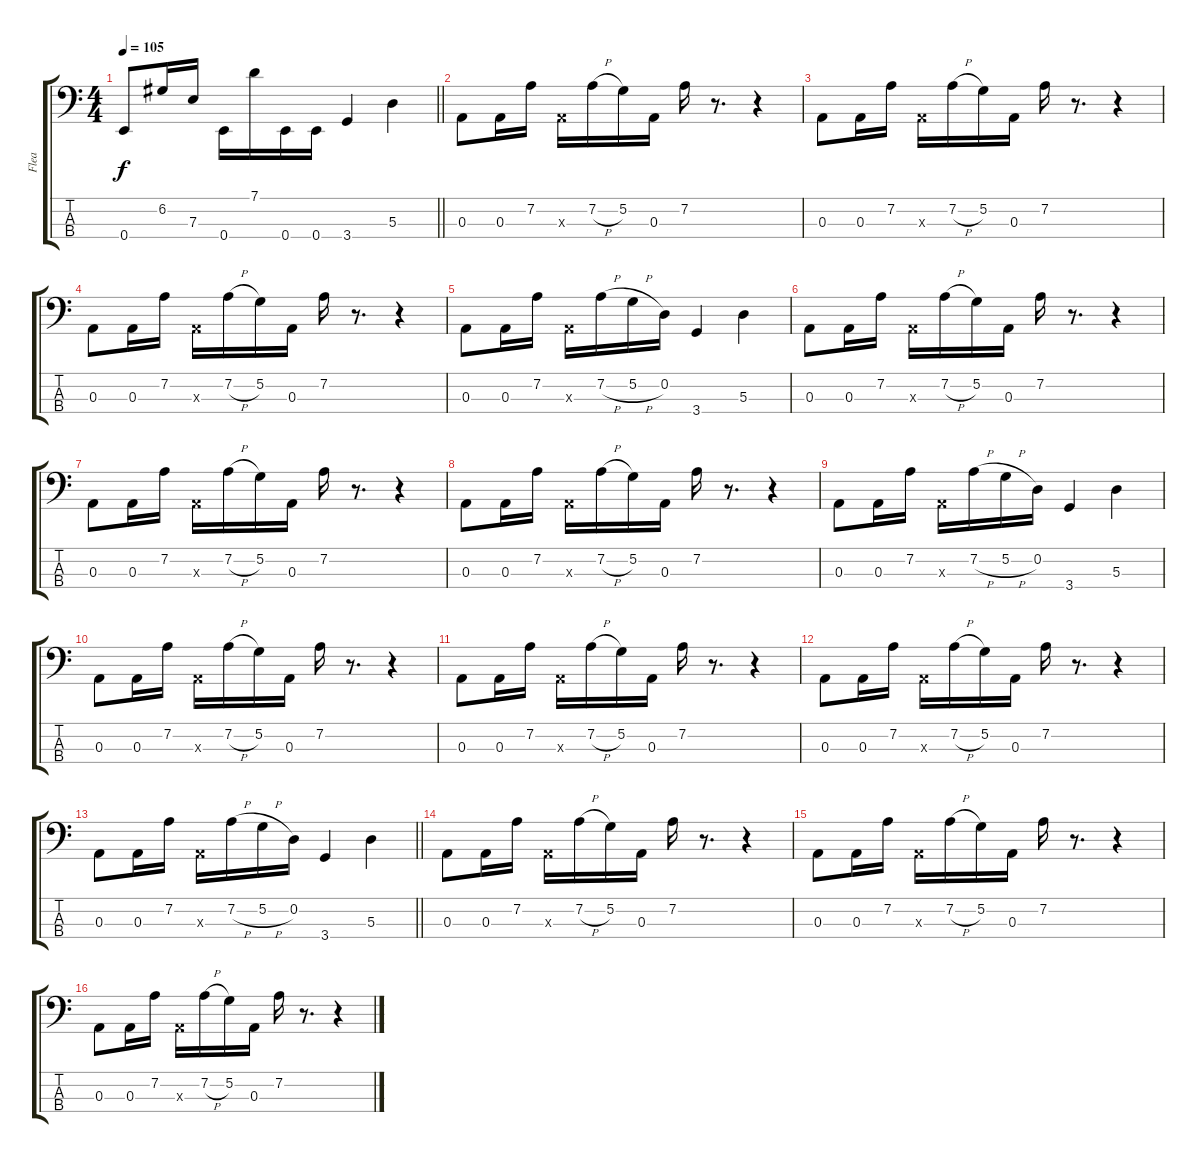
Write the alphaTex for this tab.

\track ("Flea" "Flea") {instrument slapbass1}
\staff {score tabs}
\tuning (G2 D2 A1 E1) {hide}
\ts (4 4)
\tempo 105
\clef f4
\barLineRight lightlight
\ks c
0.4.8{dy f} 6.2.16 7.3.16 0.4.16 7.1.16 0.4.16 0.4.16 3.4.4 5.3.4 |
0.3.8 0.3.16 7.2.16 0.3{x}.16 7.2{h}.16 5.2.16 0.3.16 7.2.16 r.8{d} r.4 |
0.3.8 0.3.16 7.2.16 0.3{x}.16 7.2{h}.16 5.2.16 0.3.16 7.2.16 r.8{d} r.4 |
0.3.8 0.3.16 7.2.16 0.3{x}.16 7.2{h}.16 5.2.16 0.3.16 7.2.16 r.8{d} r.4 |
0.3.8 0.3.16 7.2.16 0.3{x}.16 7.2{h}.16 5.2{h}.16 0.2.16 3.4.4 5.3.4 |
0.3.8 0.3.16 7.2.16 0.3{x}.16 7.2{h}.16 5.2.16 0.3.16 7.2.16 r.8{d} r.4 |
0.3.8 0.3.16 7.2.16 0.3{x}.16 7.2{h}.16 5.2.16 0.3.16 7.2.16 r.8{d} r.4 |
0.3.8 0.3.16 7.2.16 0.3{x}.16 7.2{h}.16 5.2.16 0.3.16 7.2.16 r.8{d} r.4 |
0.3.8 0.3.16 7.2.16 0.3{x}.16 7.2{h}.16 5.2{h}.16 0.2.16 3.4.4 5.3.4 |
0.3.8 0.3.16 7.2.16 0.3{x}.16 7.2{h}.16 5.2.16 0.3.16 7.2.16 r.8{d} r.4 |
0.3.8 0.3.16 7.2.16 0.3{x}.16 7.2{h}.16 5.2.16 0.3.16 7.2.16 r.8{d} r.4 |
0.3.8 0.3.16 7.2.16 0.3{x}.16 7.2{h}.16 5.2.16 0.3.16 7.2.16 r.8{d} r.4 |
\barLineRight lightlight
0.3.8 0.3.16 7.2.16 0.3{x}.16 7.2{h}.16 5.2{h}.16 0.2.16 3.4.4 5.3.4 |
0.3.8 0.3.16 7.2.16 0.3{x}.16 7.2{h}.16 5.2.16 0.3.16 7.2.16 r.8{d} r.4 |
0.3.8 0.3.16 7.2.16 0.3{x}.16 7.2{h}.16 5.2.16 0.3.16 7.2.16 r.8{d} r.4 |
0.3.8 0.3.16 7.2.16 0.3{x}.16 7.2{h}.16 5.2.16 0.3.16 7.2.16 r.8{d} r.4
